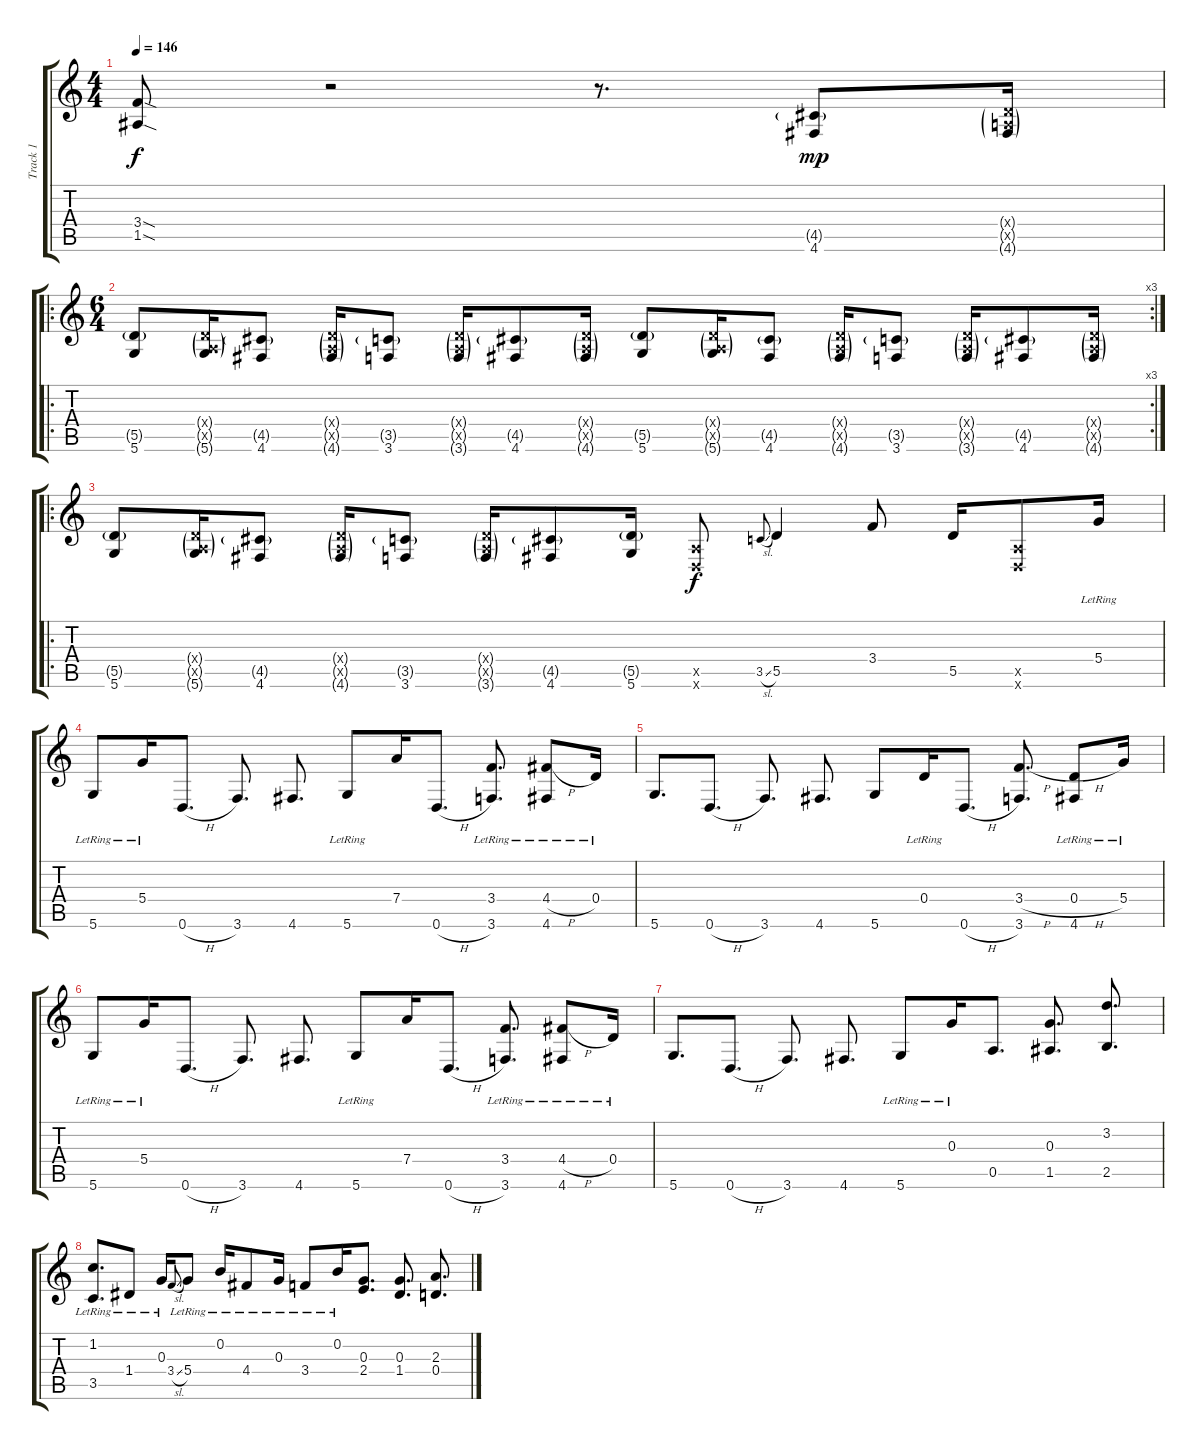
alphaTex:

\track ("Track 1" "Track 1") {instrument acousticguitarsteel}
\staff {score tabs}
\tuning (E4 B3 G3 D3 A2 D2) {hide}
\ts (4 4)
\tempo 146
\clef g2
\ks c
(3.4{sod t} 1.5{sod t}).8{dy f} r.2 r.8{d} (4.5{g} 4.6).8{dy mp} (0.4{g x} 0.5{g x} 4.6{g}).16 |
\ro
\rc 3
\ts (6 4)
(5.5{g} 5.6).8 (0.4{g x} 0.5{g x} 5.6{g}).16 (4.5{g} 4.6).8 (0.4{g x} 0.5{g x} 4.6{g}).16 (3.5{g} 3.6).8 (0.4{g x} 0.5{g x} 3.6{g}).16 (4.5{g} 4.6).8 (0.4{g x} 0.5{g x} 4.6{g}).16 (5.5{g} 5.6).8 (0.4{g x} 0.5{g x} 5.6{g}).16 (4.5{g} 4.6).8 (0.4{g x} 0.5{g x} 4.6{g}).16 (3.5{g} 3.6).8 (0.4{g x} 0.5{g x} 3.6{g}).16 (4.5{g} 4.6).8 (0.4{g x} 0.5{g x} 4.6{g}).16 |
\ro
(5.5{g} 5.6).8 (0.4{g x} 0.5{g x} 5.6{g}).16 (4.5{g} 4.6).8 (0.4{g x} 0.5{g x} 4.6{g}).16 (3.5{g} 3.6).8 (0.4{g x} 0.5{g x} 3.6{g}).16 (4.5{g} 4.6).8 (5.5{g} 5.6).16 (0.5{x} 0.6{x}).8{dy f} 3.5{sl}.8{gr onbeat} 5.5.4 3.4.8 5.5.16 (0.5{x} 0.6{x}).8 5.4{lr}.16 |
5.6{lr}.8 5.4{lr}.16 0.6{h}.8{d} 3.6.8{d} 4.6.8{d} 5.6{lr}.8 7.4.16 0.6{h}.8{d} (3.4{lr} 3.6).8{d} (4.4{h lr} 4.6).8 0.4{lr}.16 |
5.6.8{d} 0.6{h}.8{d} 3.6.8{d} 4.6.8{d} 5.6.8 0.4{lr}.16 0.6{h}.8{d} (3.4{h} 3.6).8{d} (0.4{h} 4.6{lr}).8 5.4{lr}.16 |
5.6{lr}.8 5.4{lr}.16 0.6{h}.8{d} 3.6.8{d} 4.6.8{d} 5.6{lr}.8 7.4.16 0.6{h}.8{d} (3.4{lr} 3.6).8{d} (4.4{h lr} 4.6{lr}).8 0.4{lr}.16 |
5.6.8{d} 0.6{h}.8{d} 3.6.8{d} 4.6.8{d} 5.6{lr}.8 0.3{lr}.16 0.5.8{d} (0.3 1.5).8{d} (3.2 2.5).8{d} |
(1.2{lr} 3.5{lr}).8{d} 1.4{lr}.8 0.3{lr}.16 3.4{sl}.8{gr onbeat} 5.4{lr}.8 0.2{lr}.16 4.4{lr}.8 0.3{lr}.16 3.4{lr}.8 0.2{lr}.16 (0.3 2.4).8{d} (0.3 1.4).8{d} (2.3 0.4).8{d}
